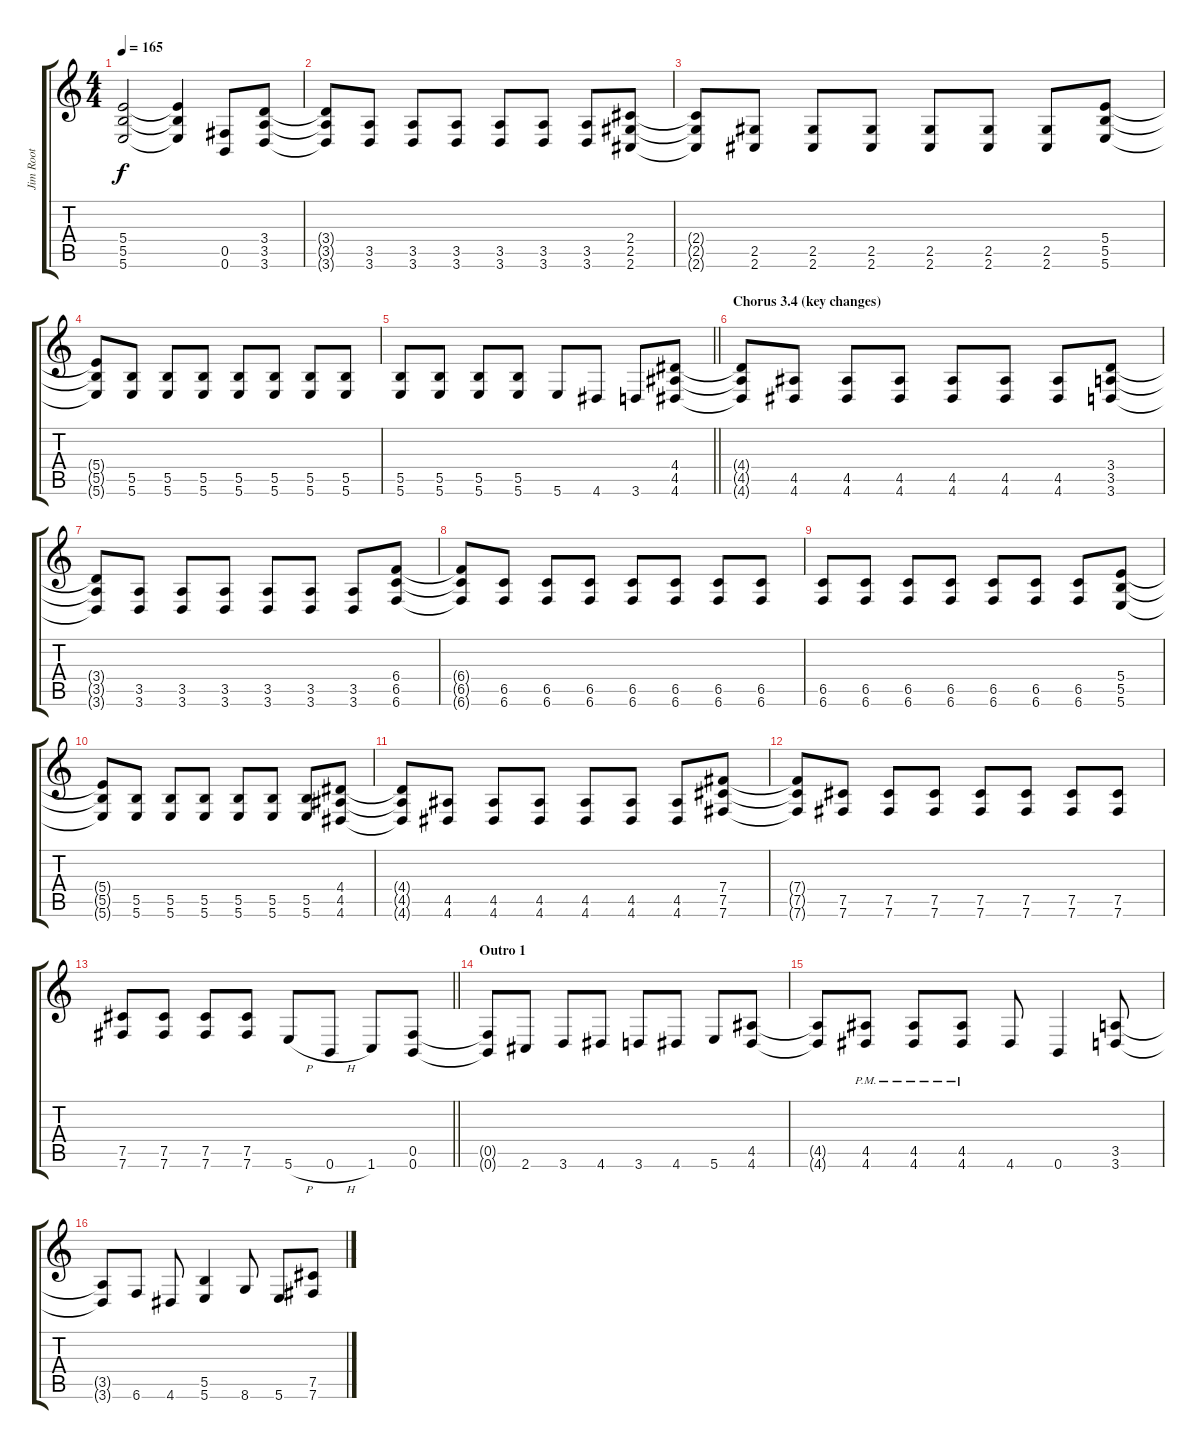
\track ("Jim Root" "Jim Root") {instrument distortionguitar}
\staff {score tabs}
\tuning (Db4 Ab3 E3 B2 Gb2 B1) {hide}
\ts (4 4)
\tempo 165
\clef g2
\ks c
(5.4{t} 5.5{t} 5.6{t}).2{dy f} (5.4{t} 5.5{t} 5.6{t}).4 (0.5 0.6).8 (3.4 3.5 3.6).8 |
(3.4{t} 3.5{t} 3.6{t}).8 (3.5 3.6).8 (3.5 3.6).8 (3.5 3.6).8 (3.5 3.6).8 (3.5 3.6).8 (3.5 3.6).8 (2.4 2.5 2.6).8 |
(2.4{t} 2.5{t} 2.6{t}).8 (2.5 2.6).8 (2.5 2.6).8 (2.5 2.6).8 (2.5 2.6).8 (2.5 2.6).8 (2.5 2.6).8 (5.4 5.5 5.6).8 |
(5.4{t} 5.5{t} 5.6{t}).8 (5.5 5.6).8 (5.5 5.6).8 (5.5 5.6).8 (5.5 5.6).8 (5.5 5.6).8 (5.5 5.6).8 (5.5 5.6).8 |
\barLineRight lightlight
(5.5 5.6).8 (5.5 5.6).8 (5.5 5.6).8 (5.5 5.6).8 5.6.8 4.6.8 3.6.8 (4.4 4.5 4.6).8 |
\section ("" "Chorus 3.4 (key changes)")
(4.4{t} 4.5{t} 4.6{t}).8 (4.5 4.6).8 (4.5 4.6).8 (4.5 4.6).8 (4.5 4.6).8 (4.5 4.6).8 (4.5 4.6).8 (3.4 3.5 3.6).8 |
(3.4{t} 3.5{t} 3.6{t}).8 (3.5 3.6).8 (3.5 3.6).8 (3.5 3.6).8 (3.5 3.6).8 (3.5 3.6).8 (3.5 3.6).8 (6.4 6.5 6.6).8 |
(6.4{t} 6.5{t} 6.6{t}).8 (6.5 6.6).8 (6.5 6.6).8 (6.5 6.6).8 (6.5 6.6).8 (6.5 6.6).8 (6.5 6.6).8 (6.5 6.6).8 |
(6.5 6.6).8 (6.5 6.6).8 (6.5 6.6).8 (6.5 6.6).8 (6.5 6.6).8 (6.5 6.6).8 (6.5 6.6).8 (5.4 5.5 5.6).8 |
(5.4{t} 5.5{t} 5.6{t}).8 (5.5 5.6).8 (5.5 5.6).8 (5.5 5.6).8 (5.5 5.6).8 (5.5 5.6).8 (5.5 5.6).8 (4.4 4.5 4.6).8 |
(4.4{t} 4.5{t} 4.6{t}).8 (4.5 4.6).8 (4.5 4.6).8 (4.5 4.6).8 (4.5 4.6).8 (4.5 4.6).8 (4.5 4.6).8 (7.4 7.5 7.6).8 |
(7.4{t} 7.5{t} 7.6{t}).8 (7.5 7.6).8 (7.5 7.6).8 (7.5 7.6).8 (7.5 7.6).8 (7.5 7.6).8 (7.5 7.6).8 (7.5 7.6).8 |
\barLineRight lightlight
(7.5 7.6).8 (7.5 7.6).8 (7.5 7.6).8 (7.5 7.6).8 5.6{h}.8 0.6{h}.8 1.6.8 (0.5 0.6).8 |
\section ("" "Outro 1")
(0.5{t} 0.6{t}).8 2.6.8 3.6.8 4.6.8 3.6.8 4.6.8 5.6.8 (4.5 4.6).8 |
(4.5{t} 4.6{t}).8 (4.5{pm} 4.6{pm}).8 (4.5{pm} 4.6{pm}).8 (4.5{pm} 4.6{pm}).8 4.6.8 0.6.4 (3.5 3.6).8 |
(3.5{t} 3.6{t}).8 6.6.8 4.6.8 (5.5 5.6).4 8.6.8 5.6.8 (7.5 7.6).8
